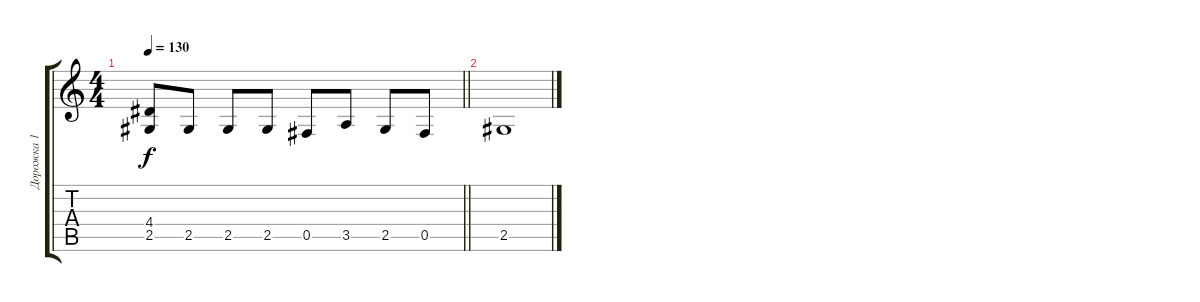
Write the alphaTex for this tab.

\track ("Дорожка 1" "Дорожка 1") {instrument distortionguitar}
\staff {score tabs}
\tuning (Db4 Ab3 E3 B2 Gb2 B1) {hide}
\ts (4 4)
\tempo 130
\clef g2
\barLineRight lightlight
\ks c
(4.4 2.5).8{dy f} 2.5.8 2.5.8 2.5.8 0.5.8 3.5.8 2.5.8 0.5.8 |
2.5.1
